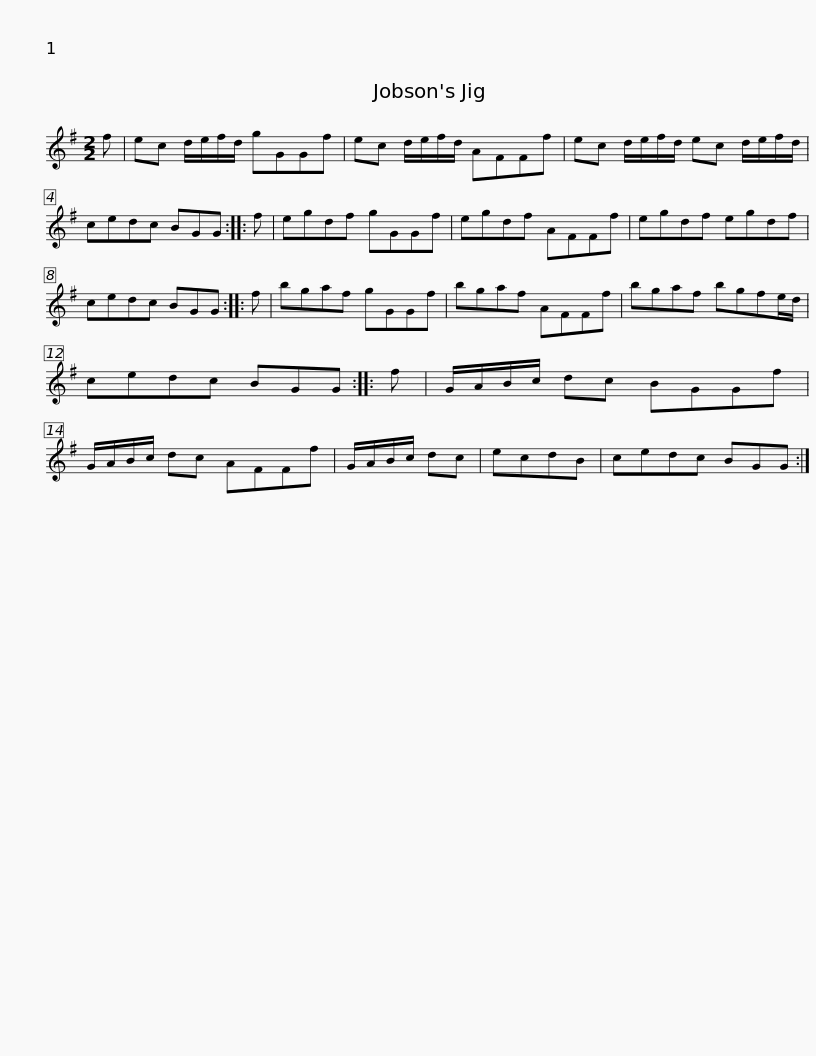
X:1
L:1/8
M:2/2
I:linebreak $
K:G
V:1 treble
V:1
 f | ec d/e/f/d/ gGGf | ec d/e/f/d/ AFFf | ec d/e/f/d/ ec d/e/f/d/ | cedc BGG :: %5
 f |$ egdf gGGf | egdf AFFf | egdf egdf | cedc BGG :: %10
 f | bgaf gGGf |$ bgaf AFFf | bgaf bgfe/d/ | cedc BGG :: %15
 f | G/A/B/c/ dc BGGf |$ G/A/B/c/ dc AFFf | G/A/B/c/ dc | ecdB | %20
 cedc BGG :| %21
